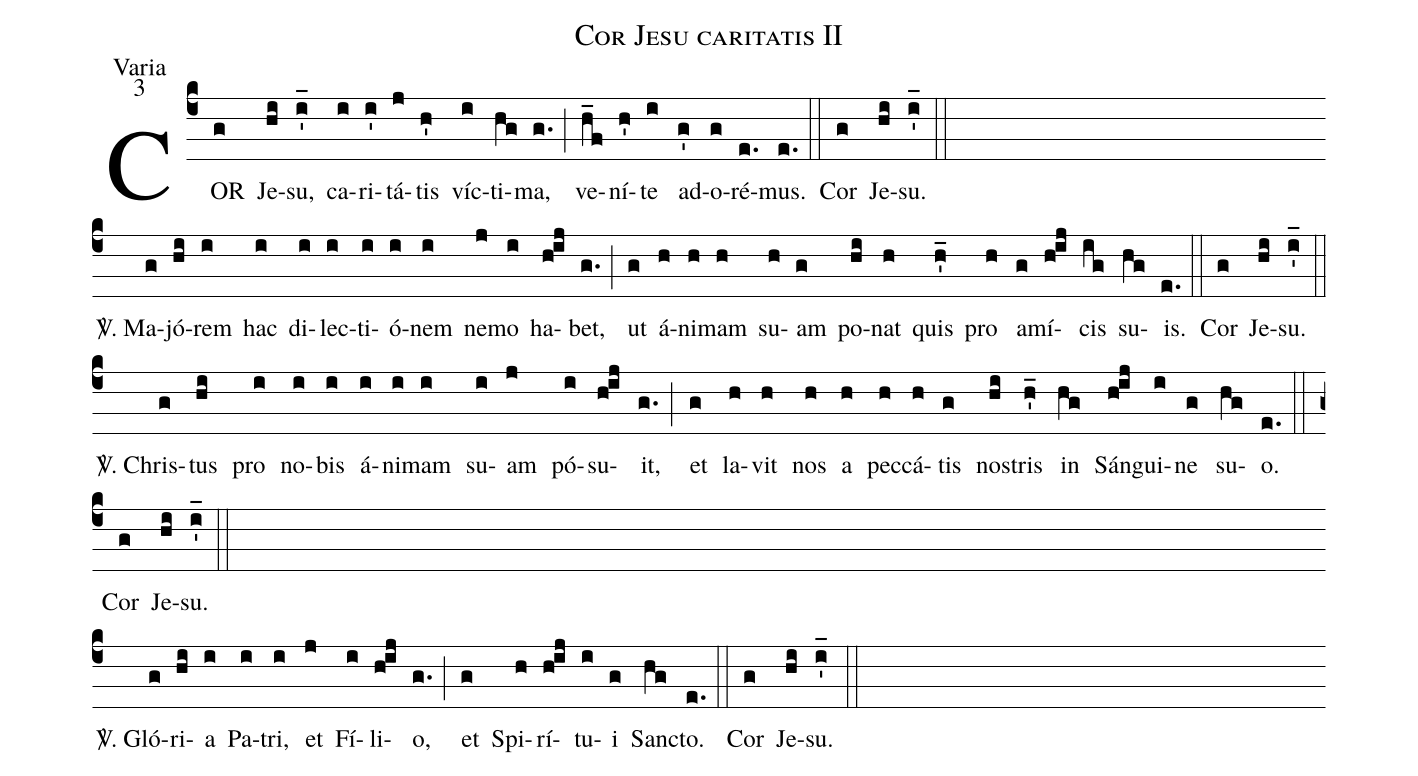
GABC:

name: Cor Jesu caritatis II;
office-part: Varia;
mode: 3;
%%
(c4) COR(g) Je(hi)su,(i'_) ca(i)ri(i')tá(j)tis(h') víc(i)ti(hg)ma,(g.) (;) ve(h_f)ní(h')te(i) ad(g')o(g)ré(e.)mus.(e.) (::)
Cor(g) Je(hi)su.(i'_) (::)
(Z-)
<sp>V/</sp>. Ma(g)jó(hi)rem(i) hac(i) di(i)lec(i)ti(i)ó(i)nem(i) ne(j)mo(i) ha(h!ij)bet,(g.) (;) ut(g) á(h)ni(h)mam(h) su(h)am(g) po(hi)nat(h) quis(h'_) pro(h) a(g)mí(h!ij)cis(ig) su(hg)is.(e.) (::)
Cor(g) Je(hi)su.(i'_) (::)
(Z-)
<sp>V/</sp>. Chris(g)tus(hi) pro(i) no(i)bis(i) á(i)ni(i)mam(i) su(i)am(j) pó(i)su(h!ij)it,(g.) (;) et(g) la(h)vit(h) nos(h) a(h) pec(h)cá(h)tis(g) nos(hi)tris(h'_) in(hg) Sán(h!ij)gui(i)ne(g) su(hg)o.(e.) (::)
Cor(g) Je(hi)su.(i'_) (::)
(Z-)
<sp>V/</sp>. Gló(g)ri(hi)a(i) Pa(i)tri,(i) et(j) Fí(i)li(h!ij)o,(g.) (;) et(g) Spi(h)rí(h!ij)tu(i)i(g) Sanc(hg)to.(e.) (::)
Cor(g) Je(hi)su.(i'_) (::)
